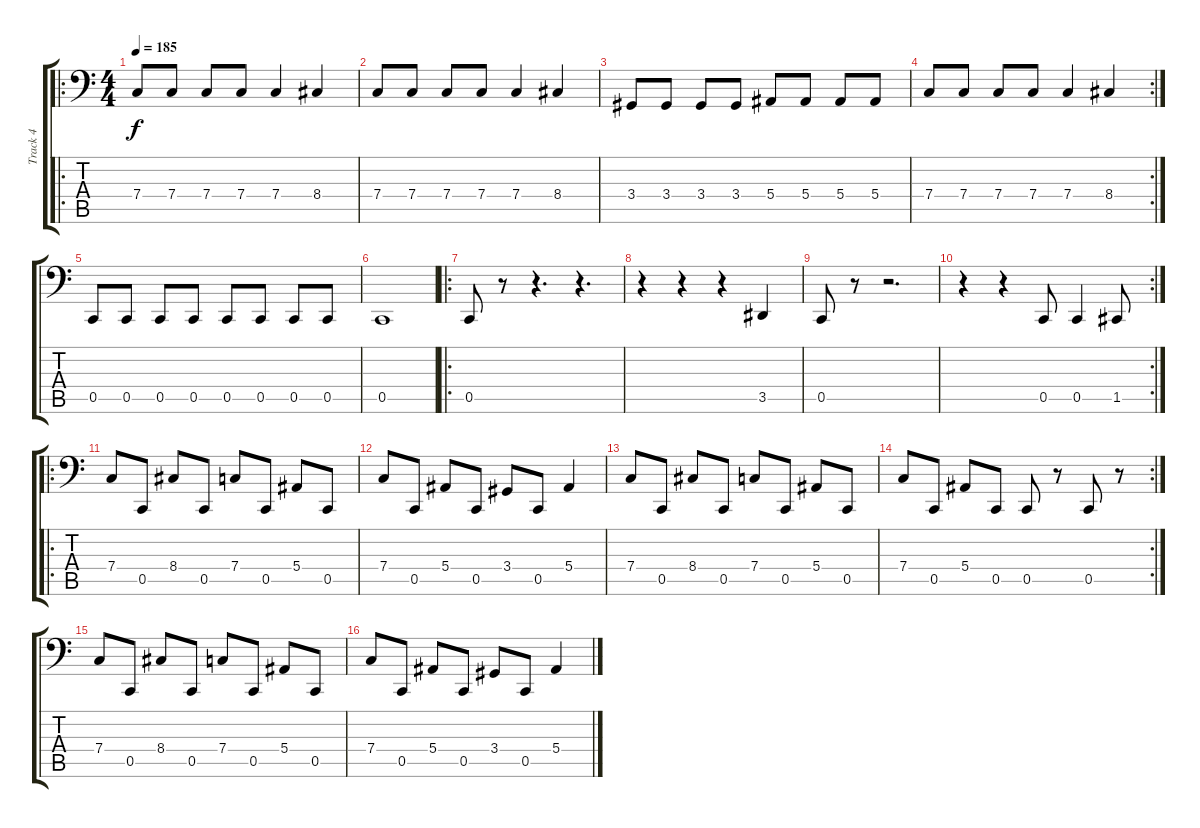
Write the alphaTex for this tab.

\track ("Track 4" "Track 4") {instrument electricbasspick}
\staff {score tabs}
\tuning (G2 Eb2 Bb1 F1 C1 G0) {hide}
\ro
\ts (4 4)
\tempo 185
\clef f4
\ks c
7.4.8{dy f} 7.4.8 7.4.8 7.4.8 7.4.4 8.4.4 |
7.4.8 7.4.8 7.4.8 7.4.8 7.4.4 8.4.4 |
3.4.8 3.4.8 3.4.8 3.4.8 5.4.8 5.4.8 5.4.8 5.4.8 |
\rc 2
7.4.8 7.4.8 7.4.8 7.4.8 7.4.4 8.4.4 |
0.5.8 0.5.8 0.5.8 0.5.8 0.5.8 0.5.8 0.5.8 0.5.8 |
0.5.1 |
\ro
0.5.8 r.8 r.4{d} r.4{d} |
r.4 r.4 r.4 3.5.4 |
0.5.8 r.8 r.2{d} |
\rc 2
r.4 r.4 0.5.8 0.5.4 1.5.8 |
\ro
7.4.8 0.5.8 8.4.8 0.5.8 7.4.8 0.5.8 5.4.8 0.5.8 |
7.4.8 0.5.8 5.4.8 0.5.8 3.4.8 0.5.8 5.4.4 |
7.4.8 0.5.8 8.4.8 0.5.8 7.4.8 0.5.8 5.4.8 0.5.8 |
\rc 2
7.4.8 0.5.8 5.4.8 0.5.8 0.5.8 r.8 0.5.8 r.8 |
7.4.8 0.5.8 8.4.8 0.5.8 7.4.8 0.5.8 5.4.8 0.5.8 |
7.4.8 0.5.8 5.4.8 0.5.8 3.4.8 0.5.8 5.4.4
